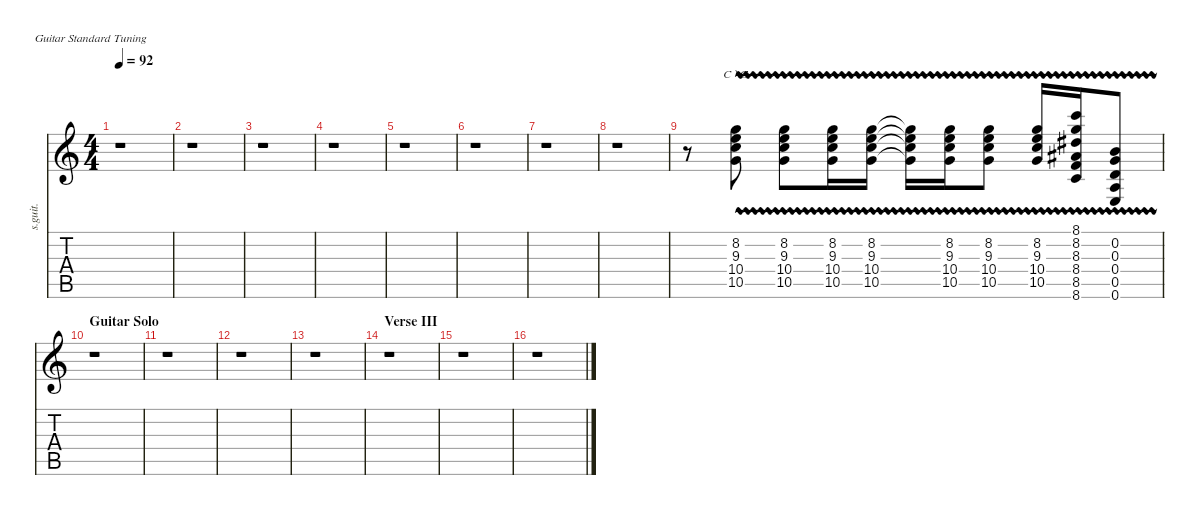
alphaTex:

\defaultSystemsLayout 4
\hideDynamics
\bracketExtendMode nobrackets
\track ("" "s.guit.") {instrument electricguitarclean}
\staff {score tabs}
\tuning (E4 B3 G3 D3 A2 E2)
\chord ("C \\G" 3 1 2 2 0 x) {showdiagram false}
\ts (4 4)
\tempo 92
\clef g2
\ks c
r.1{dy f} |
r.1 |
r.1 |
r.1 |
r.1 |
r.1 |
r.1 |
r.1 |
r.8 (8.2{vw} 9.3{vw} 10.4{vw} 10.5{vw}).8{ch "C \\G"} (8.2{vw} 9.3{vw} 10.4{vw} 10.5{vw}).8 (8.2{vw} 9.3{vw} 10.4{vw} 10.5{vw}).16 (8.2{vw} 9.3{vw} 10.4{vw} 10.5{vw}).16 (8.2{vw t} 9.3{vw t} 10.4{vw t} 10.5{vw t}).16 (8.2{vw} 9.3{vw} 10.4{vw} 10.5{vw}).16 (8.2{vw} 9.3{vw} 10.4{vw} 10.5{vw}).8 (8.2{vw} 9.3{vw} 10.4{vw} 10.5{vw}).16 (8.1{vw} 8.2{vw} 8.3{vw acc #} 8.4{vw acc #} 8.5{vw} 8.6{vw}).16 (0.2{vw} 0.3{vw} 0.4{vw} 0.5{vw} 0.6{vw}).8 |
\section ("" "Guitar Solo")
r.1 |
r.1 |
r.1 |
r.1 |
\section ("" "Verse III")
r.1 |
r.1 |
r.1
